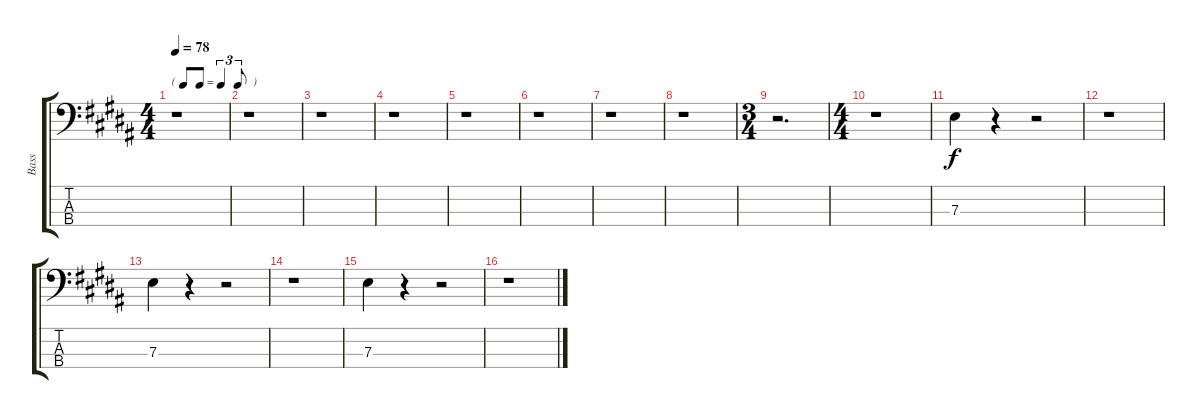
\track ("Bass" "Bass") {instrument electricbassfinger}
\staff {score tabs}
\tuning (G2 D2 A1 E1) {hide}
\ts (4 4)
\tf triplet8th
\tempo 78
\clef f4
\ks b
r.1{dy f} |
r.1 |
r.1 |
r.1 |
r.1 |
r.1 |
r.1 |
r.1 |
\ts (3 4)
r.2{d} |
\ts (4 4)
r.1 |
7.3.4 r.4 r.2 |
r.1 |
7.3.4 r.4 r.2 |
r.1 |
7.3.4 r.4 r.2 |
r.1
